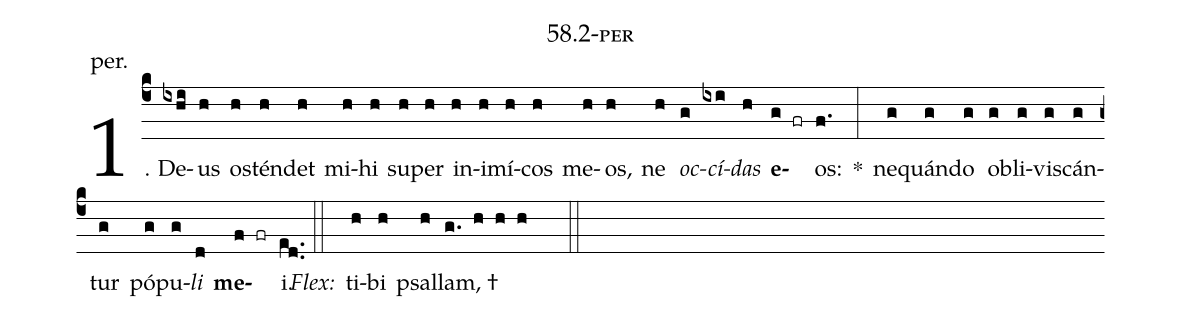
name: 58.2-per;
annotation: per.;
%%
(c4)1. De(ixhi)us(h) os(h)tén(h)det(h) mi(h)hi(h) su(h)per(h) in(h)i(h)mí(h)cos(h) me(h)os,(h) ne(h) <i>oc</i>(g)<i>cí</i>(ixi)<i>das</i>(h) <b>e</b>(g fr)os:(f.) *(:) ne(g)quán(g)do(g) ob(g)li(g)vis(g)cán(g)tur(g) pó(g)pu(g)<i>li</i>(d) <b>me</b>(f fr)i.(ed..) (::)
<i>Flex:</i>()  ti(h)bi(h) psal(h)lam, †(g. h h h  ::)
